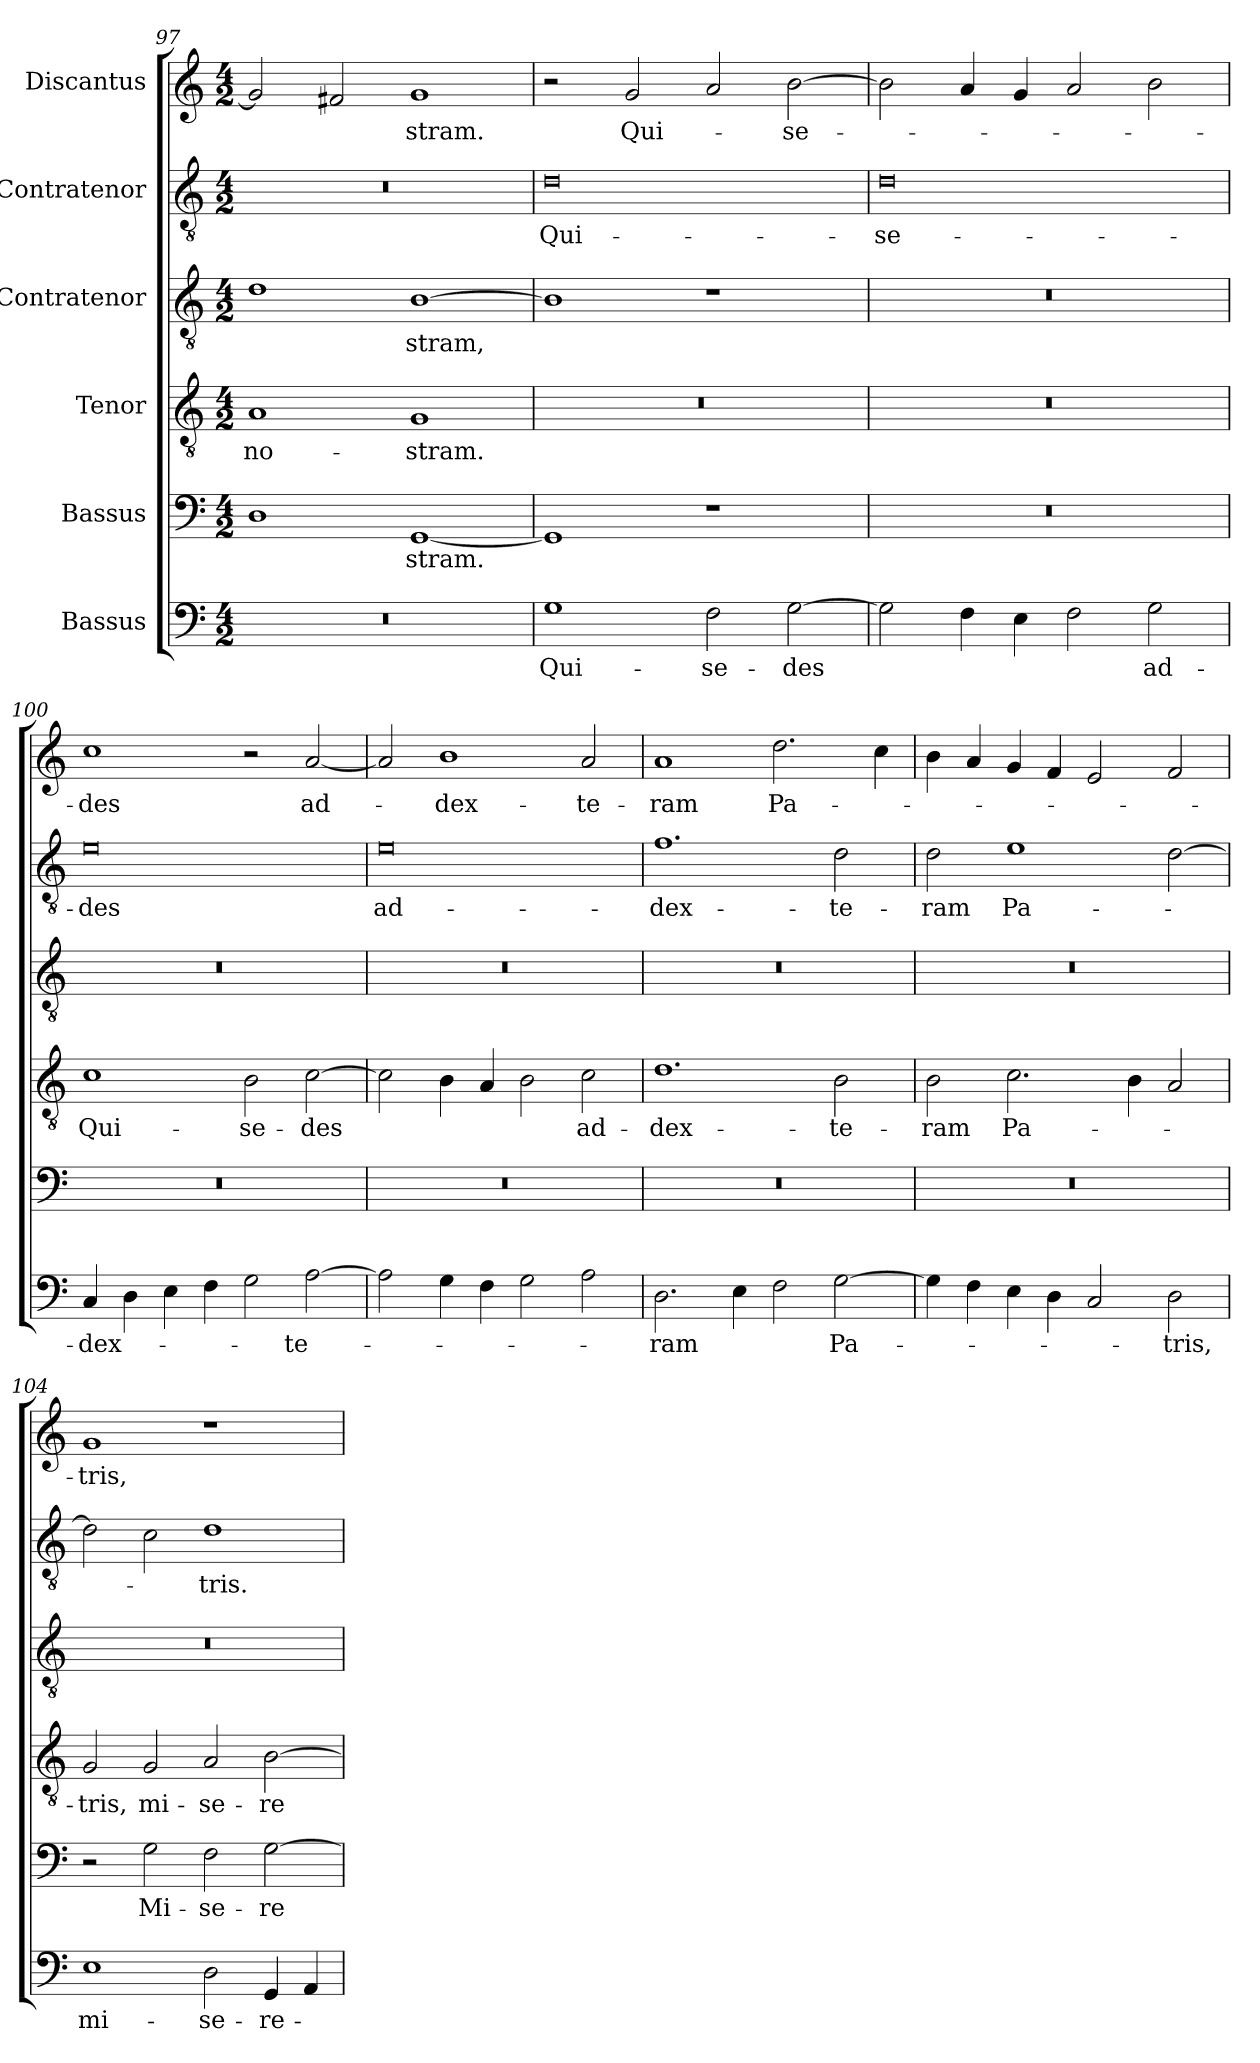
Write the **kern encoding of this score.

**kern	**text	**kern	**text	**kern	**text	**kern	**text	**kern	**text	**kern	**text
*part6	*part6	*part5	*part5	*part4	*part4	*part3	*part3	*part2	*part2	*part1	*part1
*staff6	*staff6	*staff5	*staff5	*staff4	*staff4	*staff3	*staff3	*staff2	*staff2	*staff1	*staff1
*I"Bassus	*	*I"Bassus	*	*I"Tenor	*	*I"Contratenor	*	*I"Contratenor	*	*I"Discantus	*
*clefF4	*	*clefF4	*	*clefGv2	*	*clefGv2	*	*clefGv2	*	*clefG2	*
*k[]	*	*k[]	*	*k[]	*	*k[]	*	*k[]	*	*k[]	*
*M4/2	*	*M4/2	*	*M4/2	*	*M4/2	*	*M4/2	*	*M4/2	*
=97	=97	=97	=97	=97	=97	=97	=97	=97	=97	=97	=97
0r	.	1D\	.	1A/	no-	1d\	.	0r	.	2g/]	.
.	.	.	.	.	.	.	.	.	.	2f#X/	.
.	.	[1GG/	-stram.	1G/	-stram.	[1B\	-stram,	.	.	1g/	-stram.
=98	=98	=98	=98	=98	=98	=98	=98	=98	=98	=98	=98
1G\	Qui-	1GG/]	.	0r	.	1B\]	.	0d\	Qui-	2r	.
.	.	.	.	.	.	.	.	.	.	2g/	Qui-
2F\	se-	1r	.	.	.	1r	.	.	.	2a/	.
[2G\	-des	.	.	.	.	.	.	.	.	[2b\	se-
=99	=99	=99	=99	=99	=99	=99	=99	=99	=99	=99	=99
2G\]	.	0r	.	0r	.	0r	.	0d\	se-	2b\]	.
4F\	.	.	.	.	.	.	.	.	.	4a/	.
4E\	.	.	.	.	.	.	.	.	.	4g/	.
2F\	.	.	.	.	.	.	.	.	.	2a/	.
2G\	ad-	.	.	.	.	.	.	.	.	2b\	.
=100	=100	=100	=100	=100	=100	=100	=100	=100	=100	=100	=100
4C/	dex-	0r	.	1c\	Qui-	0r	.	0e\	-des	1cc\	-des
4D\	.	.	.	.	.	.	.	.	.	.	.
4E\	.	.	.	.	.	.	.	.	.	.	.
4F\	.	.	.	.	.	.	.	.	.	.	.
2G\	.	.	.	2B\	se-	.	.	.	.	2r	.
[2A\	-te-	.	.	[2c\	-des	.	.	.	.	[2a/	ad-
=101	=101	=101	=101	=101	=101	=101	=101	=101	=101	=101	=101
2A\]	.	0r	.	2c\]	.	0r	.	0e\	ad-	2a/]	.
4G\	.	.	.	4B\	.	.	.	.	.	1b\	dex-
4F\	.	.	.	4A/	.	.	.	.	.	.	.
2G\	.	.	.	2B\	.	.	.	.	.	.	.
2A\	.	.	.	2c\	ad-	.	.	.	.	2a/	-te-
=102	=102	=102	=102	=102	=102	=102	=102	=102	=102	=102	=102
2.D\	-ram	0r	.	1.d\	dex-	0r	.	1.f\	dex-	1a/	-ram
4E\	.	.	.	.	.	.	.	.	.	.	.
2F\	.	.	.	.	.	.	.	.	.	2.dd\	Pa-
[2G\	Pa-	.	.	2B\	-te-	.	.	2d\	-te-	.	.
.	.	.	.	.	.	.	.	.	.	4cc\	.
=103	=103	=103	=103	=103	=103	=103	=103	=103	=103	=103	=103
4G\]	.	0r	.	2B\	-ram	0r	.	2d\	-ram	4b\	.
4F\	.	.	.	.	.	.	.	.	.	4a/	.
4E\	.	.	.	2.c\	Pa-	.	.	1e\	Pa-	4g/	.
4D\	.	.	.	.	.	.	.	.	.	4f/	.
2C/	.	.	.	.	.	.	.	.	.	2e/	.
.	.	.	.	4B\	.	.	.	.	.	.	.
2D\	-tris,	.	.	2A/	.	.	.	[2d\	.	2f/	.
=104	=104	=104	=104	=104	=104	=104	=104	=104	=104	=104	=104
1E\	mi-	2r	.	2G/	-tris,	0r	.	2d\]	.	1g/	-tris,
.	.	2G\	Mi-	2G/	mi-	.	.	2c\	.	.	.
2D\	-se-	2F\	-se-	2A/	-se-	.	.	1d\	-tris.	1r	.
4GG/	-re-	[2G\	-re-	[2B\	-re-	.	.	.	.	.	.
4AA/	.	.	.	.	.	.	.	.	.	.	.
=	=	=	=	=	=	=	=	=	=	=	=
*-	*-	*-	*-	*-	*-	*-	*-	*-	*-	*-	*-
